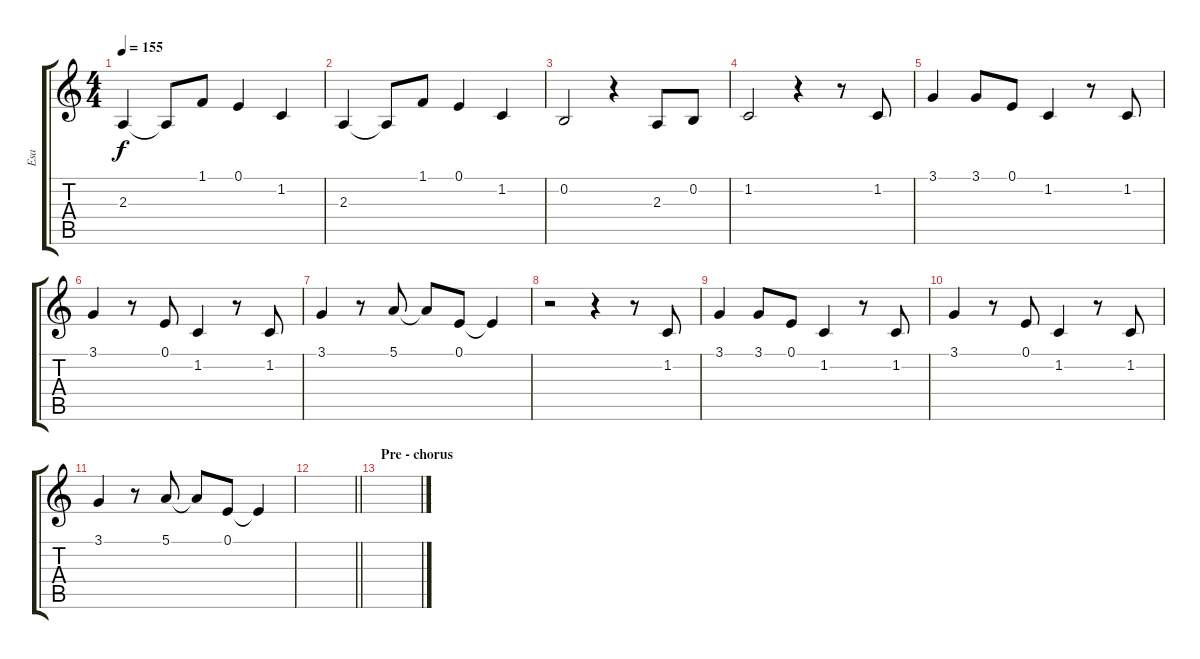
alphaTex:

\track ("Esa" "Esa") {instrument lead2sawtooth}
\staff {score tabs}
\tuning (E4 B3 G3 D3 A2 E2) {hide}
\ts (4 4)
\tempo 155
\clef g2
\ks c
2.3.4{dy f} 2.3{t}.8 1.1.8 0.1.4 1.2.4 |
2.3.4 2.3{t}.8 1.1.8 0.1.4 1.2.4 |
0.2.2 r.4 2.3.8 0.2.8 |
1.2.2 r.4 r.8 1.2.8 |
3.1.4 3.1.8 0.1.8 1.2.4 r.8 1.2.8 |
3.1.4 r.8 0.1.8 1.2.4 r.8 1.2.8 |
3.1.4 r.8 5.1.8 5.1{t}.8 0.1.8 0.1{t}.4 |
r.2 r.4 r.8 1.2.8 |
3.1.4 3.1.8 0.1.8 1.2.4 r.8 1.2.8 |
3.1.4 r.8 0.1.8 1.2.4 r.8 1.2.8 |
3.1.4 r.8 5.1.8 5.1{t}.8 0.1.8 0.1{t}.4 |
\barLineRight lightlight
|
\section ("" "Pre - chorus")
